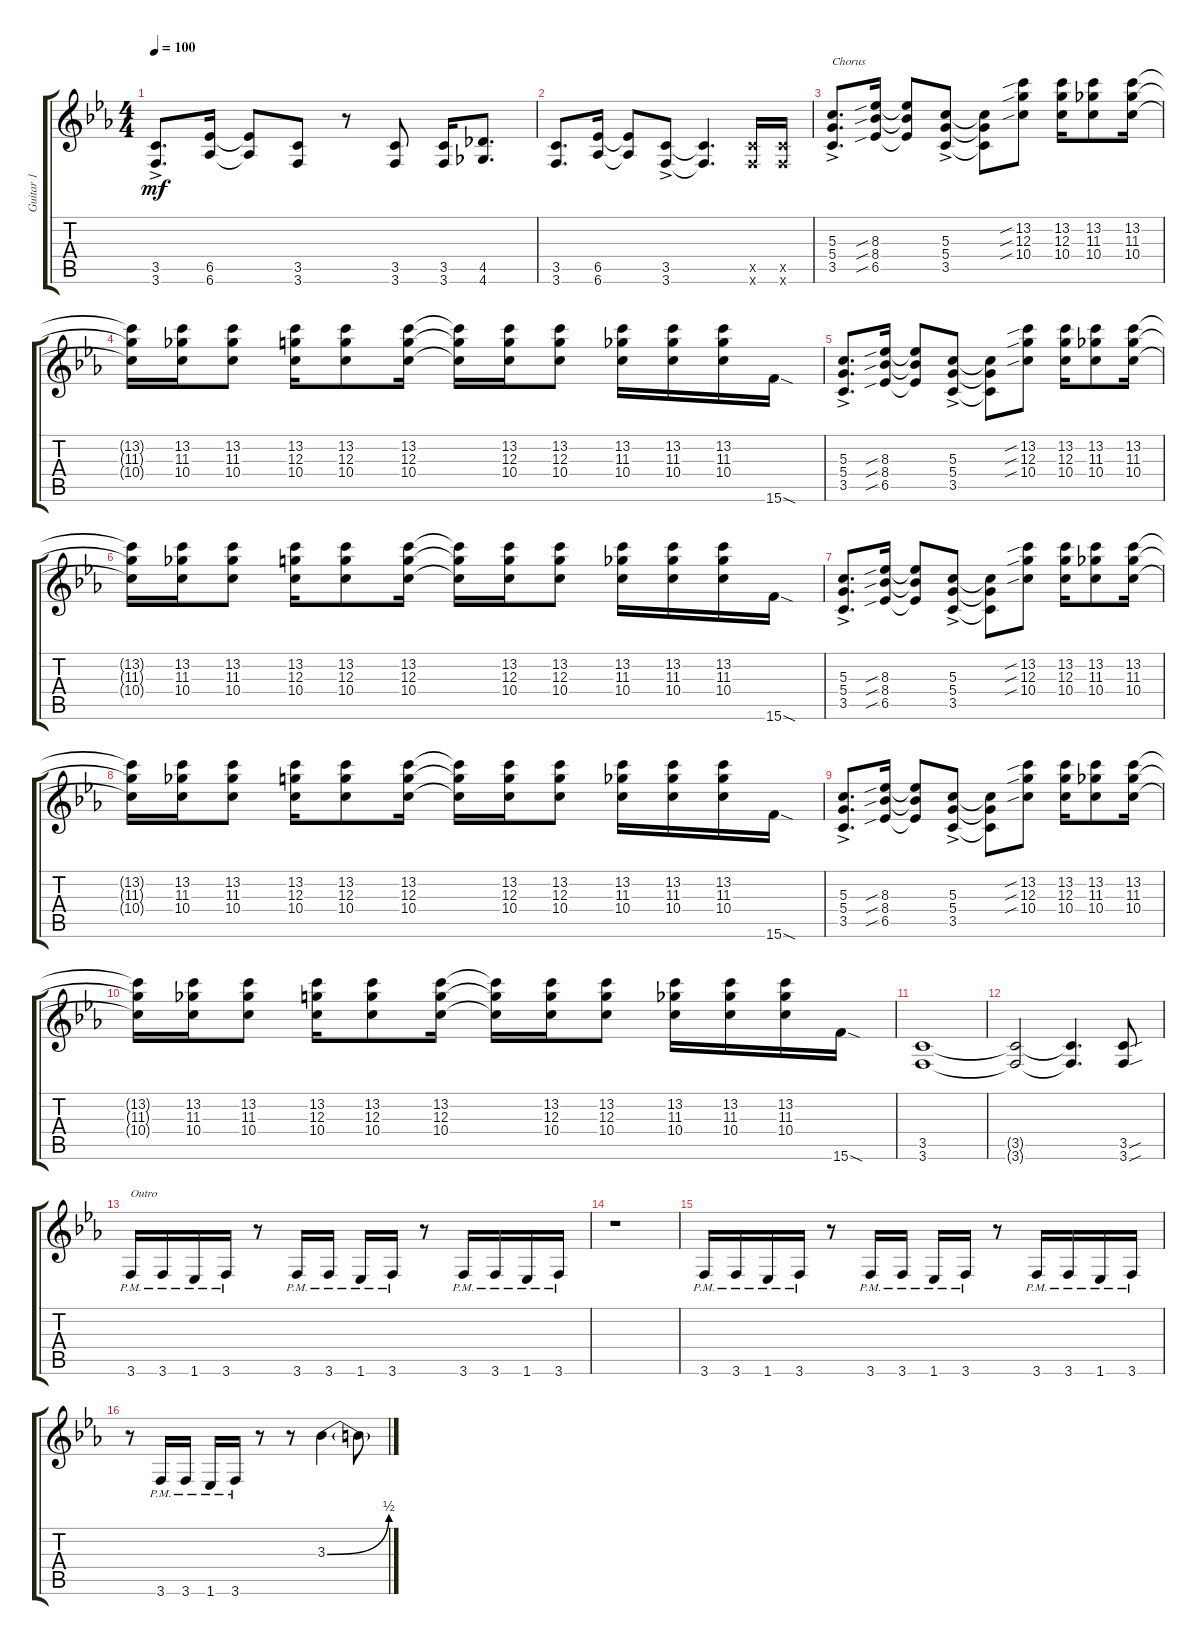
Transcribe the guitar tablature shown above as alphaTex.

\track ("Guitar 1" "Guitar 1") {instrument distortionguitar}
\staff {score tabs}
\tuning (D4 B3 G3 D3 A2 D2) {hide}
\ts (4 4)
\tempo 100
\clef g2
\ks eb
(3.5{ac} 3.6{ac}).8{d dy mf} (6.5 6.6).16 (6.5{t} 6.6{t}).8 (3.5 3.6).8 r.8 (3.5 3.6).8 (3.5 3.6).16 (4.5 4.6).8{d} |
(3.5 3.6).8{d} (6.5 6.6).16 (6.5{t} 6.6{t}).8 (3.5{ac} 3.6{ac}).8 (3.5{t} 3.6{t}).4{d} (3.5{x} 3.6{x}).16 (3.5{x} 3.6{x}).16 |
(5.3{ac} 5.4{ac} 3.5{ac}).8{d txt "Chorus"} (8.3{sib} 8.4{sib} 6.5{sib}).16 (8.3{t} 8.4{t} 6.5{t}).8 (5.3{ac} 5.4{ac} 3.5{ac}).8 (5.3{t} 5.4{t} 3.5{t}).8 (13.2{sib} 12.3{sib} 10.4{sib}).8 (13.2 12.3 10.4).16 (13.2 11.3 10.4).8 (13.2 11.3 10.4).16 |
(13.2{t} 11.3{t} 10.4{t}).16 (13.2 11.3 10.4).16 (13.2 11.3 10.4).8 (13.2 12.3 10.4).16 (13.2 12.3 10.4).8 (13.2 12.3 10.4).16 (13.2{t} 12.3{t} 10.4{t}).16 (13.2 12.3 10.4).16 (13.2 12.3 10.4).8 (13.2 11.3 10.4).16 (13.2 11.3 10.4).16 (13.2 11.3 10.4).16 15.6{sod}.16 |
(5.3{ac} 5.4{ac} 3.5{ac}).8{d} (8.3{sib} 8.4{sib} 6.5{sib}).16 (8.3{t} 8.4{t} 6.5{t}).8 (5.3{ac} 5.4{ac} 3.5{ac}).8 (5.3{t} 5.4{t} 3.5{t}).8 (13.2{sib} 12.3{sib} 10.4{sib}).8 (13.2 12.3 10.4).16 (13.2 11.3 10.4).8 (13.2 11.3 10.4).16 |
(13.2{t} 11.3{t} 10.4{t}).16 (13.2 11.3 10.4).16 (13.2 11.3 10.4).8 (13.2 12.3 10.4).16 (13.2 12.3 10.4).8 (13.2 12.3 10.4).16 (13.2{t} 12.3{t} 10.4{t}).16 (13.2 12.3 10.4).16 (13.2 12.3 10.4).8 (13.2 11.3 10.4).16 (13.2 11.3 10.4).16 (13.2 11.3 10.4).16 15.6{sod}.16 |
(5.3{ac} 5.4{ac} 3.5{ac}).8{d} (8.3{sib} 8.4{sib} 6.5{sib}).16 (8.3{t} 8.4{t} 6.5{t}).8 (5.3{ac} 5.4{ac} 3.5{ac}).8 (5.3{t} 5.4{t} 3.5{t}).8 (13.2{sib} 12.3{sib} 10.4{sib}).8 (13.2 12.3 10.4).16 (13.2 11.3 10.4).8 (13.2 11.3 10.4).16 |
(13.2{t} 11.3{t} 10.4{t}).16 (13.2 11.3 10.4).16 (13.2 11.3 10.4).8 (13.2 12.3 10.4).16 (13.2 12.3 10.4).8 (13.2 12.3 10.4).16 (13.2{t} 12.3{t} 10.4{t}).16 (13.2 12.3 10.4).16 (13.2 12.3 10.4).8 (13.2 11.3 10.4).16 (13.2 11.3 10.4).16 (13.2 11.3 10.4).16 15.6{sod}.16 |
(5.3{ac} 5.4{ac} 3.5{ac}).8{d} (8.3{sib} 8.4{sib} 6.5{sib}).16 (8.3{t} 8.4{t} 6.5{t}).8 (5.3{ac} 5.4{ac} 3.5{ac}).8 (5.3{t} 5.4{t} 3.5{t}).8 (13.2{sib} 12.3{sib} 10.4{sib}).8 (13.2 12.3 10.4).16 (13.2 11.3 10.4).8 (13.2 11.3 10.4).16 |
(13.2{t} 11.3{t} 10.4{t}).16 (13.2 11.3 10.4).16 (13.2 11.3 10.4).8 (13.2 12.3 10.4).16 (13.2 12.3 10.4).8 (13.2 12.3 10.4).16 (13.2{t} 12.3{t} 10.4{t}).16 (13.2 12.3 10.4).16 (13.2 12.3 10.4).8 (13.2 11.3 10.4).16 (13.2 11.3 10.4).16 (13.2 11.3 10.4).16 15.6{sod}.16 |
(3.5 3.6).1 |
(3.5{t} 3.6{t}).2 (3.5{t} 3.6{t}).4{d} (3.5{sou} 3.6{sou}).8 |
3.6{pm}.16{txt "Outro"} 3.6{pm}.16 1.6{pm}.16 3.6{pm}.16 r.8 3.6{pm}.16 3.6{pm}.16 1.6{pm}.16 3.6{pm}.16 r.8 3.6{pm}.16 3.6{pm}.16 1.6{pm}.16 3.6{pm}.16 |
r.1 |
3.6{pm}.16 3.6{pm}.16 1.6{pm}.16 3.6{pm}.16 r.8 3.6{pm}.16 3.6{pm}.16 1.6{pm}.16 3.6{pm}.16 r.8 3.6{pm}.16 3.6{pm}.16 1.6{pm}.16 3.6{pm}.16 |
r.8 3.6{pm}.16 3.6{pm}.16 1.6{pm}.16 3.6{pm}.16 r.8 r.8 3.3{be (bend 0 0 60 2)}.4 3.3{t}.8
